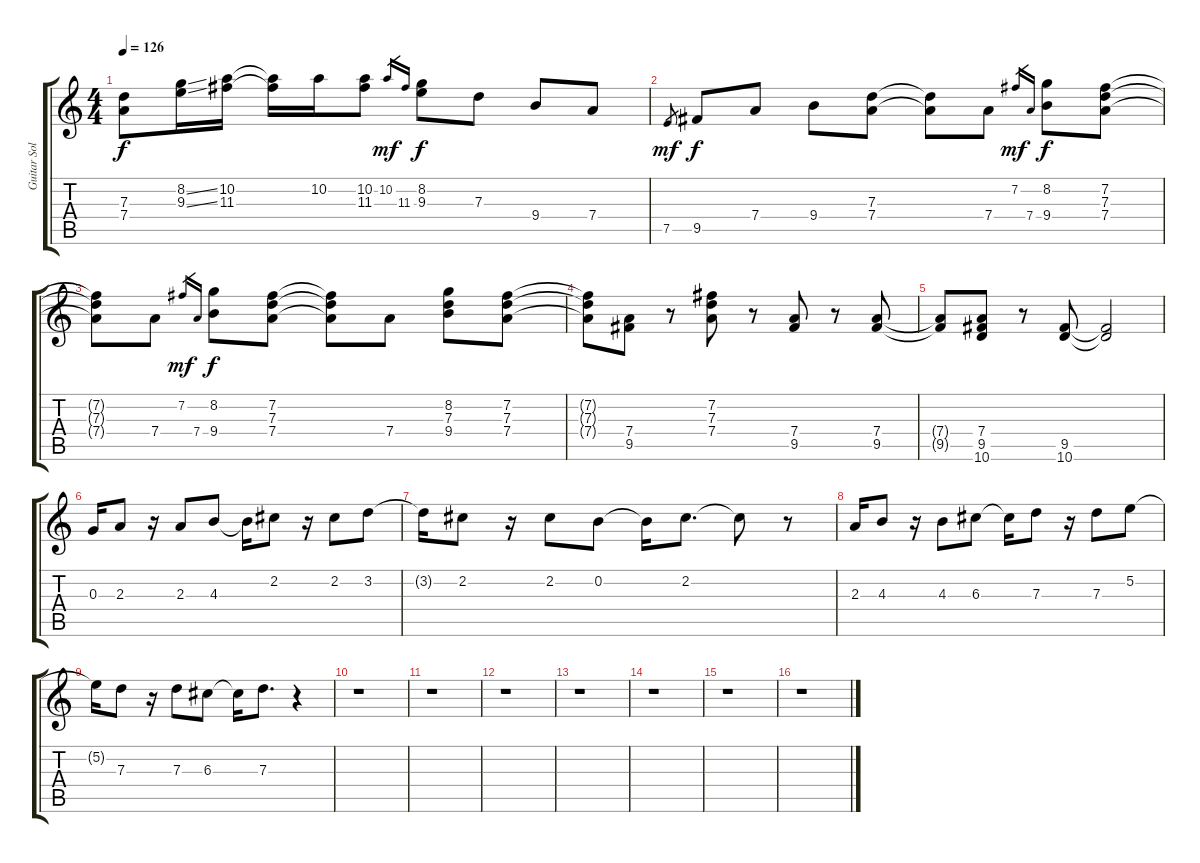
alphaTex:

\track ("Guitar Solo" "Guitar Sol") {instrument electricguitarjazz}
\staff {score tabs}
\tuning (E4 B3 G3 D3 A2 E2) {hide}
\ts (4 4)
\tempo 126
\clef g2
\ks c
(7.3{t} 7.4{t}).8{dy f} (8.2{ss} 9.3{ss}).16 (10.2 11.3).16 (10.2{t} 11.3{t}).16 10.2.16 (10.2 11.3).8 10.2.16{gr dy mf} 11.3.16{gr} (8.2 9.3).8{dy f} 7.3.8 9.4.8 7.4.8 |
7.5.8{gr dy mf} 9.5.8{dy f} 7.4.8 9.4.8 (7.3 7.4).8 (7.3{t} 7.4{t}).8 7.4.8 7.2.16{gr dy mf} 7.4.16{gr} (8.2 9.4).8{dy f} (7.2 7.3 7.4).8 |
(7.2{t} 7.3{t} 7.4{t}).8 7.4.8 7.2.16{gr dy mf} 7.4.16{gr} (8.2 9.4).8{dy f} (7.2 7.3 7.4).8 (7.2{t} 7.3{t} 7.4{t}).8 7.4.8 (8.2 7.3 9.4).8 (7.2 7.3 7.4).8 |
(7.2{t} 7.3{t} 7.4{t}).8 (7.4 9.5).8 r.8 (7.2 7.3 7.4).8 r.8 (7.4 9.5).8 r.8 (7.4 9.5).8 |
(7.4{t} 9.5{t}).8 (7.4 9.5 10.6).8 r.8 (9.5 10.6).8 (9.5{t} 10.6{t}).2 |
0.3.16 2.3.8 r.16 2.3.8 4.3.8 4.3{t}.16 2.2.8 r.16 2.2.8 3.2.8 |
3.2{t}.16 2.2.8 r.16 2.2.8 0.2.8 0.2{t}.16 2.2.8{d} 2.2{t}.8 r.8 |
2.3.16 4.3.8 r.16 4.3.8 6.3.8 6.3{t}.16 7.3.8 r.16 7.3.8 5.2.8 |
5.2{t}.16 7.3.8 r.16 7.3.8 6.3.8 6.3{t}.16 7.3.8{d} r.4 |
r.1 |
r.1 |
r.1 |
r.1 |
r.1 |
r.1 |
r.1
